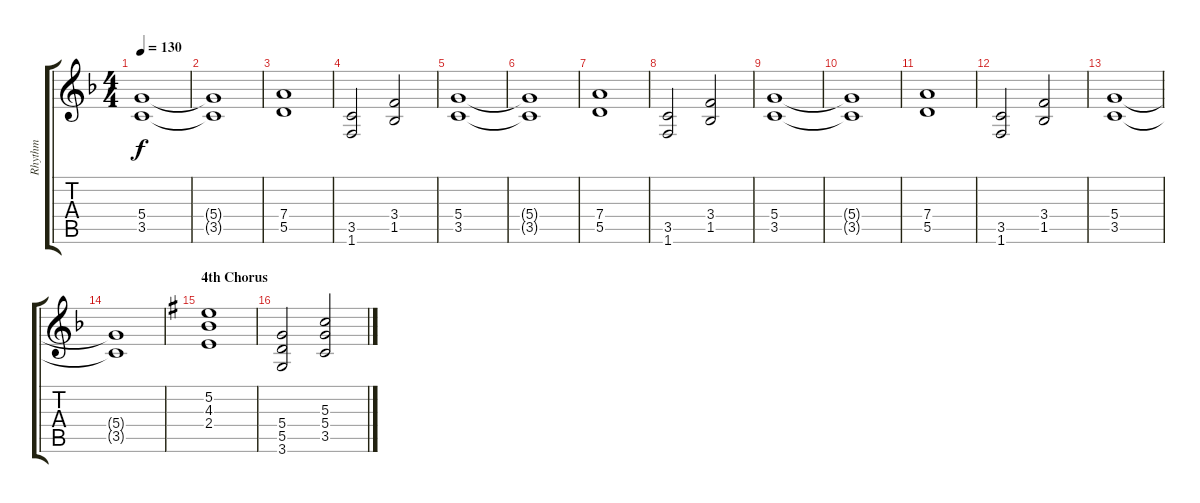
\track ("Rhythm" "Rhythm") {instrument distortionguitar}
\staff {score tabs}
\tuning (E4 B3 G3 D3 A2 E2) {hide}
\ts (4 4)
\tempo 130
\clef g2
\ks dminor
(5.4 3.5).1{dy f} |
(5.4{t} 3.5{t}).1 |
(7.4 5.5).1 |
(3.5 1.6).2 (3.4 1.5).2 |
(5.4 3.5).1 |
(5.4{t} 3.5{t}).1 |
(7.4 5.5).1 |
(3.5 1.6).2 (3.4 1.5).2 |
(5.4 3.5).1 |
(5.4{t} 3.5{t}).1 |
(7.4 5.5).1 |
(3.5 1.6).2 (3.4 1.5).2 |
(5.4 3.5).1 |
(5.4{t} 3.5{t}).1 |
\section ("" "4th Chorus")
\ks eminor
(5.2 4.3 2.4).1 |
(5.4 5.5 3.6).2 (5.3 5.4 3.5).2
